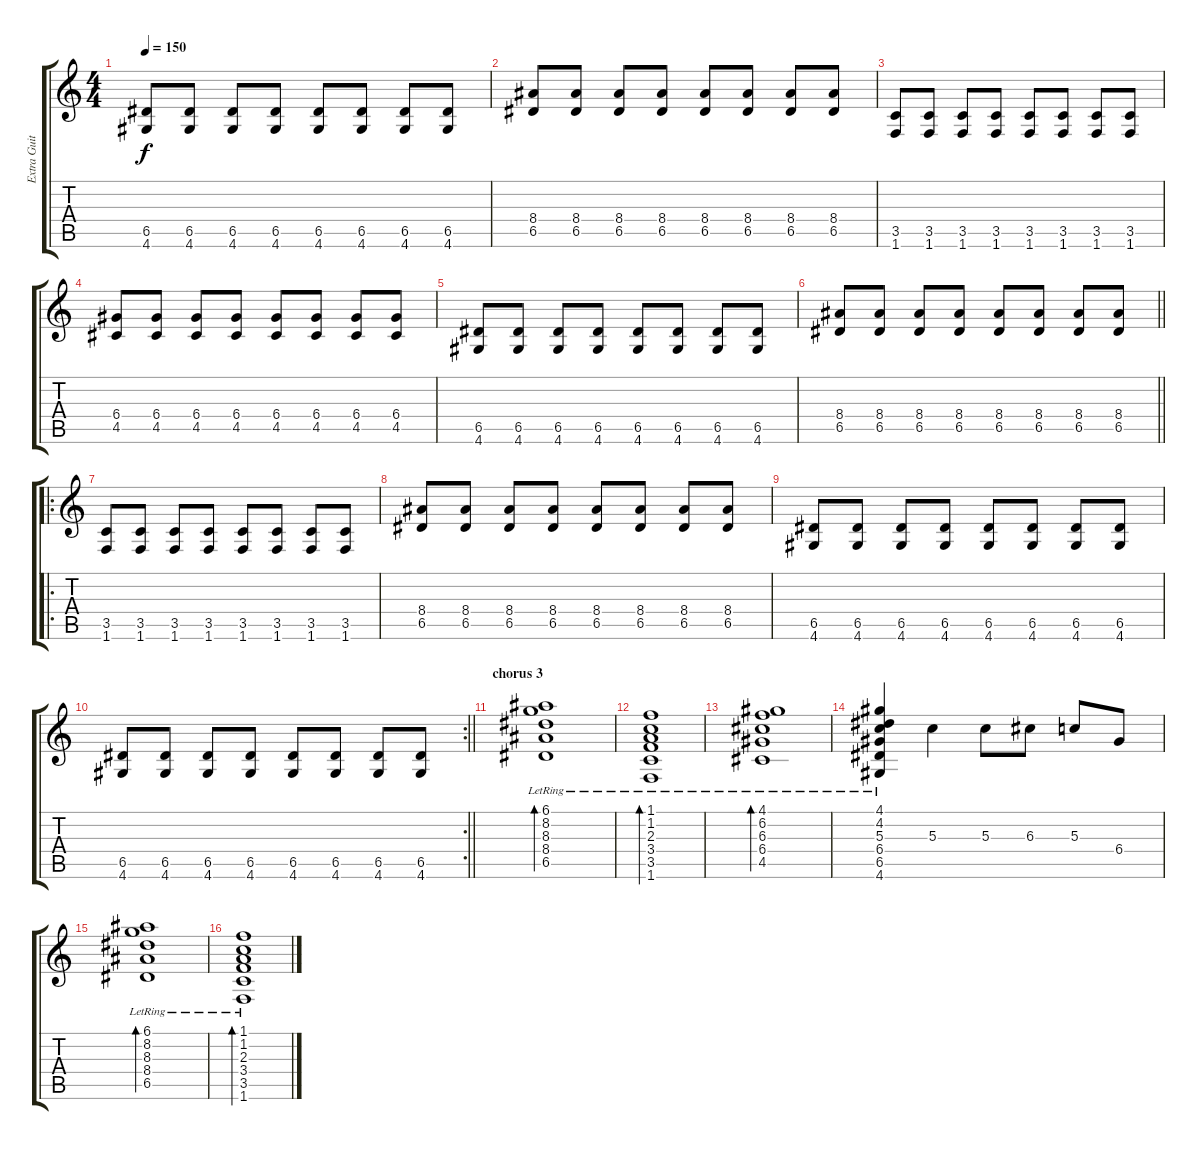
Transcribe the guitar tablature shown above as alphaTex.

\track ("Extra Guitar" "Extra Guit") {instrument overdrivenguitar}
\staff {score tabs}
\tuning (E4 B3 G3 D3 A2 E2) {hide}
\ts (4 4)
\tempo 150
\clef g2
\ks c
(6.5 4.6).8{dy f instrument overdrivenguitar} (6.5 4.6).8 (6.5 4.6).8 (6.5 4.6).8 (6.5 4.6).8 (6.5 4.6).8 (6.5 4.6).8 (6.5 4.6).8 |
(8.4 6.5).8 (8.4 6.5).8 (8.4 6.5).8 (8.4 6.5).8 (8.4 6.5).8 (8.4 6.5).8 (8.4 6.5).8 (8.4 6.5).8 |
(3.5 1.6).8 (3.5 1.6).8 (3.5 1.6).8 (3.5 1.6).8 (3.5 1.6).8 (3.5 1.6).8 (3.5 1.6).8 (3.5 1.6).8 |
(6.4 4.5).8 (6.4 4.5).8 (6.4 4.5).8 (6.4 4.5).8 (6.4 4.5).8 (6.4 4.5).8 (6.4 4.5).8 (6.4 4.5).8 |
(6.5 4.6).8 (6.5 4.6).8 (6.5 4.6).8 (6.5 4.6).8 (6.5 4.6).8 (6.5 4.6).8 (6.5 4.6).8 (6.5 4.6).8 |
\barLineRight lightlight
(8.4 6.5).8 (8.4 6.5).8 (8.4 6.5).8 (8.4 6.5).8 (8.4 6.5).8 (8.4 6.5).8 (8.4 6.5).8 (8.4 6.5).8 |
\ro
(3.5 1.6).8 (3.5 1.6).8 (3.5 1.6).8 (3.5 1.6).8 (3.5 1.6).8 (3.5 1.6).8 (3.5 1.6).8 (3.5 1.6).8 |
(8.4 6.5).8 (8.4 6.5).8 (8.4 6.5).8 (8.4 6.5).8 (8.4 6.5).8 (8.4 6.5).8 (8.4 6.5).8 (8.4 6.5).8 |
(6.5 4.6).8 (6.5 4.6).8 (6.5 4.6).8 (6.5 4.6).8 (6.5 4.6).8 (6.5 4.6).8 (6.5 4.6).8 (6.5 4.6).8 |
\rc 2
\barLineRight lightlight
(6.5 4.6).8 (6.5 4.6).8 (6.5 4.6).8 (6.5 4.6).8 (6.5 4.6).8 (6.5 4.6).8 (6.5 4.6).8 (6.5 4.6).8 |
\section ("" "chorus 3")
(6.1{lr} 8.2{lr} 8.3{lr} 8.4{lr} 6.5{lr}).1{bd 120 instrument overdrivenguitar} |
(1.1{lr} 1.2{lr} 2.3{lr} 3.4{lr} 3.5{lr} 1.6{lr}).1{bd 120} |
(4.1{lr} 6.2{lr} 6.3{lr} 6.4{lr} 4.5{lr}).1{bd 120} |
(4.1{lr} 4.2{lr} 5.3{lr} 6.4{lr} 6.5{lr} 4.6{lr}).4 5.3.4 5.3.8 6.3.8 5.3.8 6.4.8 |
(6.1{lr} 8.2{lr} 8.3{lr} 8.4{lr} 6.5{lr}).1{bd 120} |
(1.1{lr} 1.2{lr} 2.3{lr} 3.4{lr} 3.5{lr} 1.6{lr}).1{bd 120}
